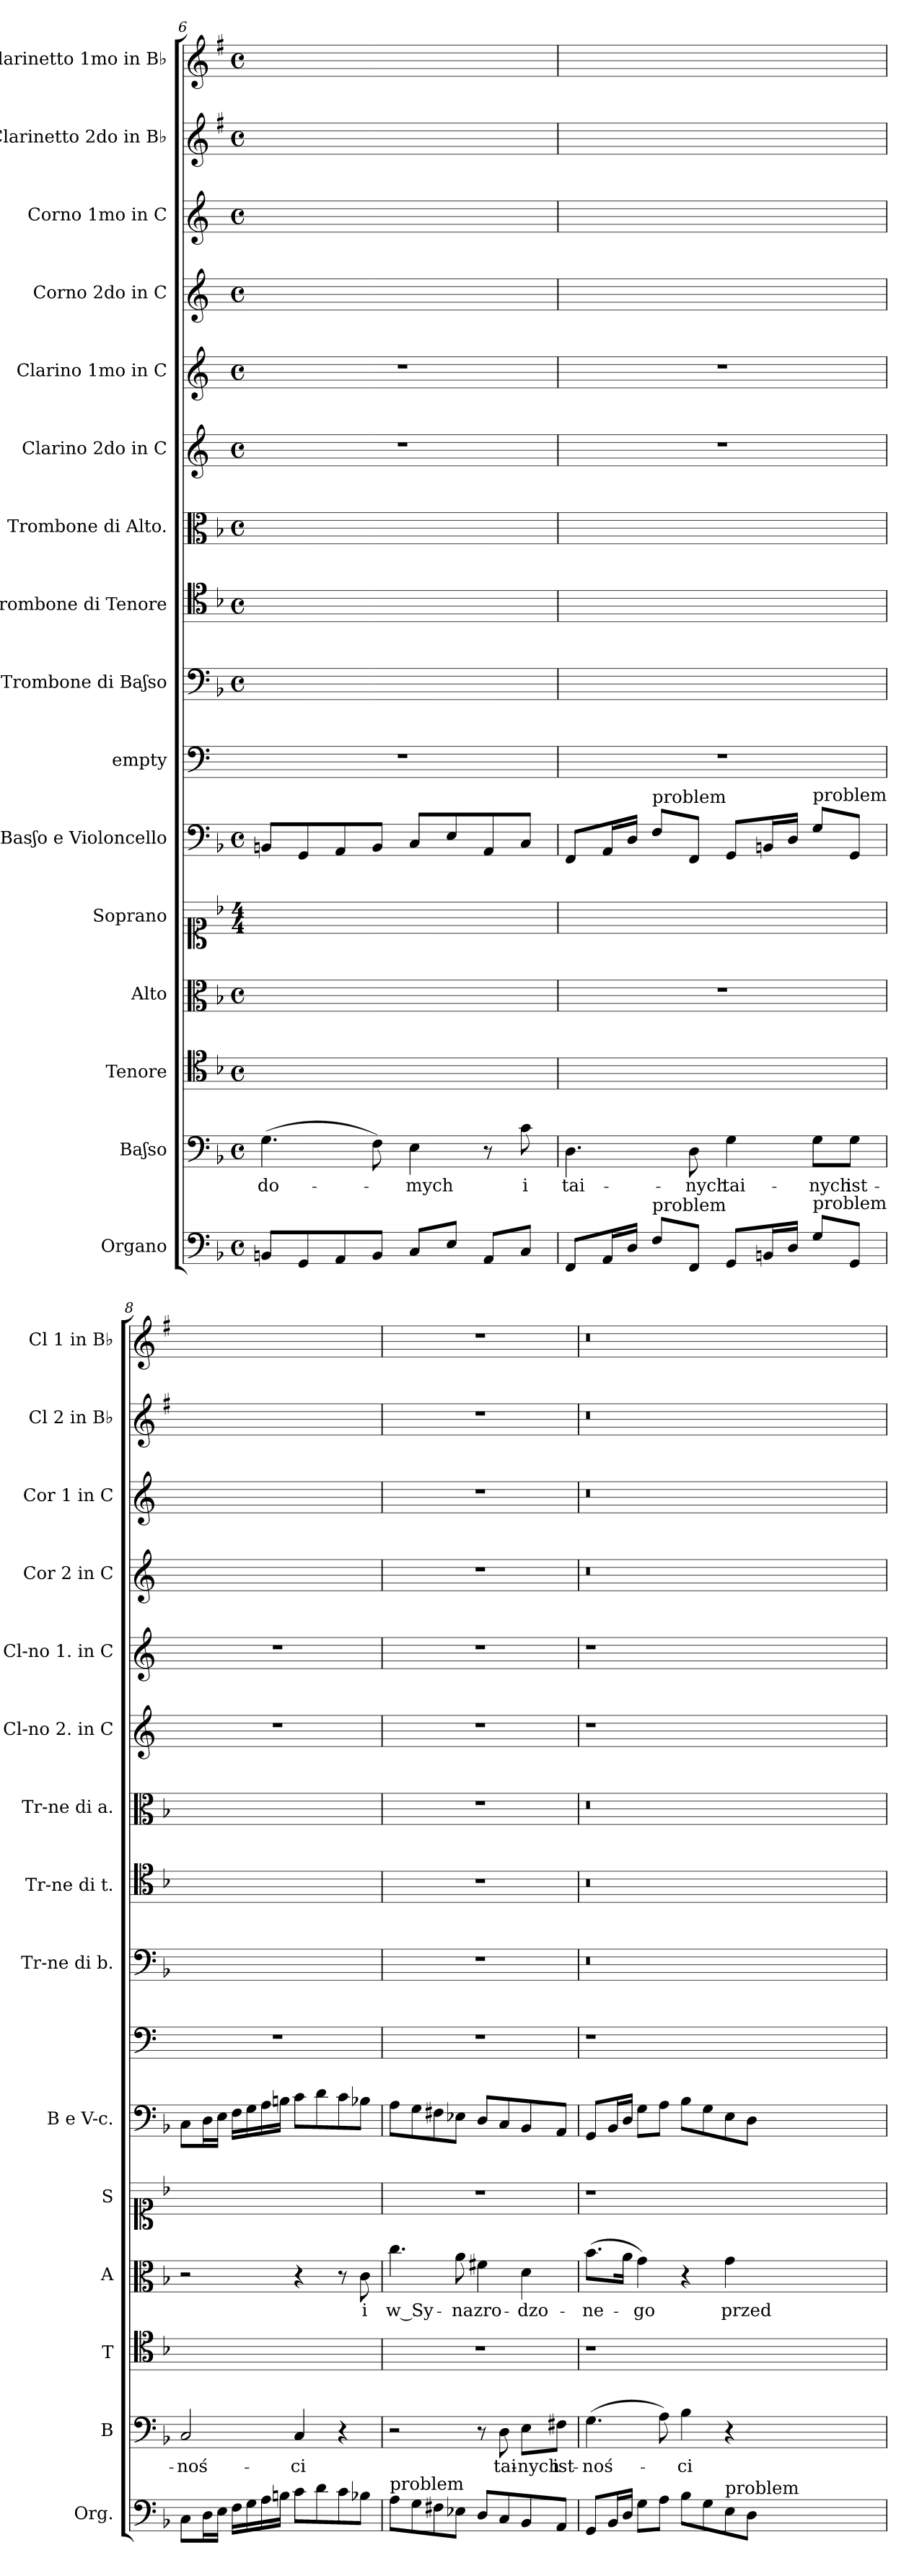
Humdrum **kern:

**kern	**kern	**text	**kern	**kern	**text	**kern	**kern	**kern	**kern	**kern	**kern	**kern	**kern	**kern	**kern	**kern	**kern
*part16	*part15	*part15	*part14	*part13	*part13	*part12	*part11	*part10	*part9	*part8	*part7	*part6	*part5	*part4	*part3	*part2	*part1
*staff16	*staff15	*staff15	*staff14	*staff13	*staff13	*staff12	*staff11	*staff10	*staff9	*staff8	*staff7	*staff6	*staff5	*staff4	*staff3	*staff2	*staff1
*I"Organo	*I"Baʃso	*	*I"Tenore	*I"Alto	*	*I"Soprano	*I"Basʃo e Violoncello	*I"empty	*I"Trombone di Baʃso	*I"Trombone di Tenore	*I"Trombone di Alto.	*I"Clarino 2do in C	*I"Clarino 1mo in C	*I"Corno 2do in C	*I"Corno 1mo in C	*I"Clarinetto 2do in B♭	*I"Clarinetto 1mo in B♭
*I'Org.	*I'B	*	*I'T	*I'A	*	*I'S	*I'B e V-c.	*	*I'Tr-ne di b.	*I'Tr-ne di t.	*I'Tr-ne di a.	*I'Cl-no 2. in C	*I'Cl-no 1. in C	*I'Cor 2 in C	*I'Cor 1 in C	*I'Cl 2 in B♭	*I'Cl 1 in B♭
*clefF4	*clefF4	*	*clefC4	*clefC3	*	*clefC1	*clefF4	*clefF4	*clefF4	*clefC4	*clefC3	*clefG2	*clefG2	*clefG2	*clefG2	*clefG2	*clefG2
*	*	*	*	*	*	*	*	*	*	*	*	*ITrd-3c-5	*ITrd-3c-5	*ITrd4c7	*ITrd4c7	*ITrd1c2	*ITrd1c2
*k[b-]	*k[b-]	*	*k[b-]	*k[b-]	*	*k[b-]	*k[b-]	*	*k[b-]	*k[b-]	*k[b-]	*k[b-]	*k[b-]	*k[b-]	*k[b-]	*k[b-]	*k[b-]
*F:	*F:	*	*F:	*F:	*	*F:	*F:	*	*F:	*F:	*F:	*F:	*F:	*F:	*F:	*F:	*F:
*M4/4	*M4/4	*	*M4/4	*M4/4	*	*M4/4	*M4/4	*	*M4/4	*M4/4	*M4/4	*M4/4	*M4/4	*M4/4	*M4/4	*M4/4	*M4/4
*met(c)	*met(c)	*	*met(c)	*met(c)	*	*	*met(c)	*	*met(c)	*met(c)	*met(c)	*met(c)	*met(c)	*met(c)	*met(c)	*met(c)	*met(c)
=6	=6	=6	=6	=6	=6	=6	=6	=6	=6	=6	=6	=6	=6	=6	=6	=6	=6
8BBn/L	(4.G\	-do-	1ryy	1ryy	.	1ryy	8BBn/L	1r	1ryy	1ryy	1ryy	1r	1r	1ryy	1ryy	1ryy	1ryy
8GG/	.	.	.	.	.	.	8GG/	.	.	.	.	.	.	.	.	.	.
8AA/	.	.	.	.	.	.	8AA/	.	.	.	.	.	.	.	.	.	.
8BB/J	8F\)	.	.	.	.	.	8BB/J	.	.	.	.	.	.	.	.	.	.
8C/L	4E\	-mych	.	.	.	.	8C/L	.	.	.	.	.	.	.	.	.	.
8E/J	.	.	.	.	.	.	8E/	.	.	.	.	.	.	.	.	.	.
8AA/L	8r	.	.	.	.	.	8AA/	.	.	.	.	.	.	.	.	.	.
8C/J	8c\	i	.	.	.	.	8C/J	.	.	.	.	.	.	.	.	.	.
=7	=7	=7	=7	=7	=7	=7	=7	=7	=7	=7	=7	=7	=7	=7	=7	=7	=7
8FF/L	4.D\	tai-	1ryy	1r	.	1ryy	8FF/L	1r	1ryy	1ryy	1ryy	1r	1r	1ryy	1ryy	1ryy	1ryy
16AA/L	.	.	.	.	.	.	16AA/L	.	.	.	.	.	.	.	.	.	.
16D/JJ	.	.	.	.	.	.	16D/JJ	.	.	.	.	.	.	.	.	.	.
!	!	!	!	!	!	!	!LO:TX:a:t=problem	!	!	!	!	!	!	!	!	!	!
!LO:TX:a:t=problem	!	!	!	!	!	!	!	!	!	!	!	!	!	!	!	!	!
8F\L	.	.	.	.	.	.	8F\L	.	.	.	.	.	.	.	.	.	.
8FF/J	8D\	-nych	.	.	.	.	8FF/J	.	.	.	.	.	.	.	.	.	.
8GG/L	4G\	tai-	.	.	.	.	8GG/L	.	.	.	.	.	.	.	.	.	.
16BBn/L	.	.	.	.	.	.	16BBn/L	.	.	.	.	.	.	.	.	.	.
16D/JJ	.	.	.	.	.	.	16D/JJ	.	.	.	.	.	.	.	.	.	.
!	!	!	!	!	!	!	!LO:TX:a:t=problem	!	!	!	!	!	!	!	!	!	!
!LO:TX:a:t=problem	!	!	!	!	!	!	!	!	!	!	!	!	!	!	!	!	!
8G\L	8G\L	-nych	.	.	.	.	8G\L	.	.	.	.	.	.	.	.	.	.
8GG/J	8G\J	ist-	.	.	.	.	8GG/J	.	.	.	.	.	.	.	.	.	.
=8	=8	=8	=8	=8	=8	=8	=8	=8	=8	=8	=8	=8	=8	=8	=8	=8	=8
8C\L	2C/	-noś-	1ryy	2r	.	1ryy	8C\L	1r	1ryy	1ryy	1ryy	1r	1r	1ryy	1ryy	1ryy	1ryy
16D\L	.	.	.	.	.	.	16D\L	.	.	.	.	.	.	.	.	.	.
16E\JJ	.	.	.	.	.	.	16E\JJ	.	.	.	.	.	.	.	.	.	.
16F\LL	.	.	.	.	.	.	16F\LL	.	.	.	.	.	.	.	.	.	.
16G\	.	.	.	.	.	.	16G\	.	.	.	.	.	.	.	.	.	.
16A\	.	.	.	.	.	.	16A\	.	.	.	.	.	.	.	.	.	.
16Bn\JJ	.	.	.	.	.	.	16Bn\JJ	.	.	.	.	.	.	.	.	.	.
8c\L	4C/	-ci	.	4r	.	.	8c\L	.	.	.	.	.	.	.	.	.	.
8d\	.	.	.	.	.	.	8d\	.	.	.	.	.	.	.	.	.	.
8c\	4r	.	.	8r	.	.	8c\	.	.	.	.	.	.	.	.	.	.
8B-X\J	.	.	.	8c\	i	.	8B-X\J	.	.	.	.	.	.	.	.	.	.
=9	=9	=9	=9	=9	=9	=9	=9	=9	=9	=9	=9	=9	=9	=9	=9	=9	=9
!LO:TX:a:t=problem	!	!	!	!	!	!	!	!	!	!	!	!	!	!	!	!	!
8A\L	2r	.	1r	4.cc\	w_Sy-	1r	8A\L	1r	1r	1r	1r	1r	1r	1r	1r	1r	1r
8G\	.	.	.	.	.	.	8G\	.	.	.	.	.	.	.	.	.	.
8F#X\	.	.	.	.	.	.	8F#X\	.	.	.	.	.	.	.	.	.	.
8E-X\J	.	.	.	8a\	-na	.	8E-X\J	.	.	.	.	.	.	.	.	.	.
8D/L	8r	.	.	4f#X\	zro-	.	8D/L	.	.	.	.	.	.	.	.	.	.
8C/	8D\	tai-	.	.	.	.	8C/	.	.	.	.	.	.	.	.	.	.
8BB-/	8E\L	-nych	.	4d\	-dzo-	.	8BB-/	.	.	.	.	.	.	.	.	.	.
8AA/J	8F#X\J	ist-	.	.	.	.	8AA/J	.	.	.	.	.	.	.	.	.	.
=10	=10	=10	=10	=10	=10	=10	=10	=10	=10	=10	=10	=10	=10	=10	=10	=10	=10
8GG/L	(4.G\	-noś-	1r	(8.b-\L	-ne-	1r	8GG/L	1r	0.r	0.r	0.r	1r	1r	0.r	0.r	0.r	0.r
16BB-/L	.	.	.	.	.	.	16BB-/L	.	.	.	.	.	.	.	.	.	.
16D/JJ	.	.	.	16a\Jk	.	.	16D/JJ	.	.	.	.	.	.	.	.	.	.
8G\L	.	.	.	4g\)	-go	.	8G\L	.	.	.	.	.	.	.	.	.	.
8A\J	8A\)	.	.	.	.	.	8A\J	.	.	.	.	.	.	.	.	.	.
8B-\L	4B-\	-ci	.	4r	.	.	8B-\L	.	.	.	.	.	.	.	.	.	.
8G\	.	.	.	.	.	.	8G\	.	.	.	.	.	.	.	.	.	.
!LO:TX:a:t=problem	!	!	!	!	!	!	!	!	!	!	!	!	!	!	!	!	!
8E\	4r	.	.	4g\	przed	.	8E\	.	.	.	.	.	.	.	.	.	.
8D\J	.	.	.	.	.	.	8D\J	.	.	.	.	.	.	.	.	.	.
0ryy	0ryy	.	0ryy	0ryy	.	0ryy	0ryy	0ryy	.	.	.	0ryy	0ryy	.	.	.	.
=	=	=	=	=	=	=	=	=	=	=	=	=	=	=	=	=	=
*-	*-	*-	*-	*-	*-	*-	*-	*-	*-	*-	*-	*-	*-	*-	*-	*-	*-
